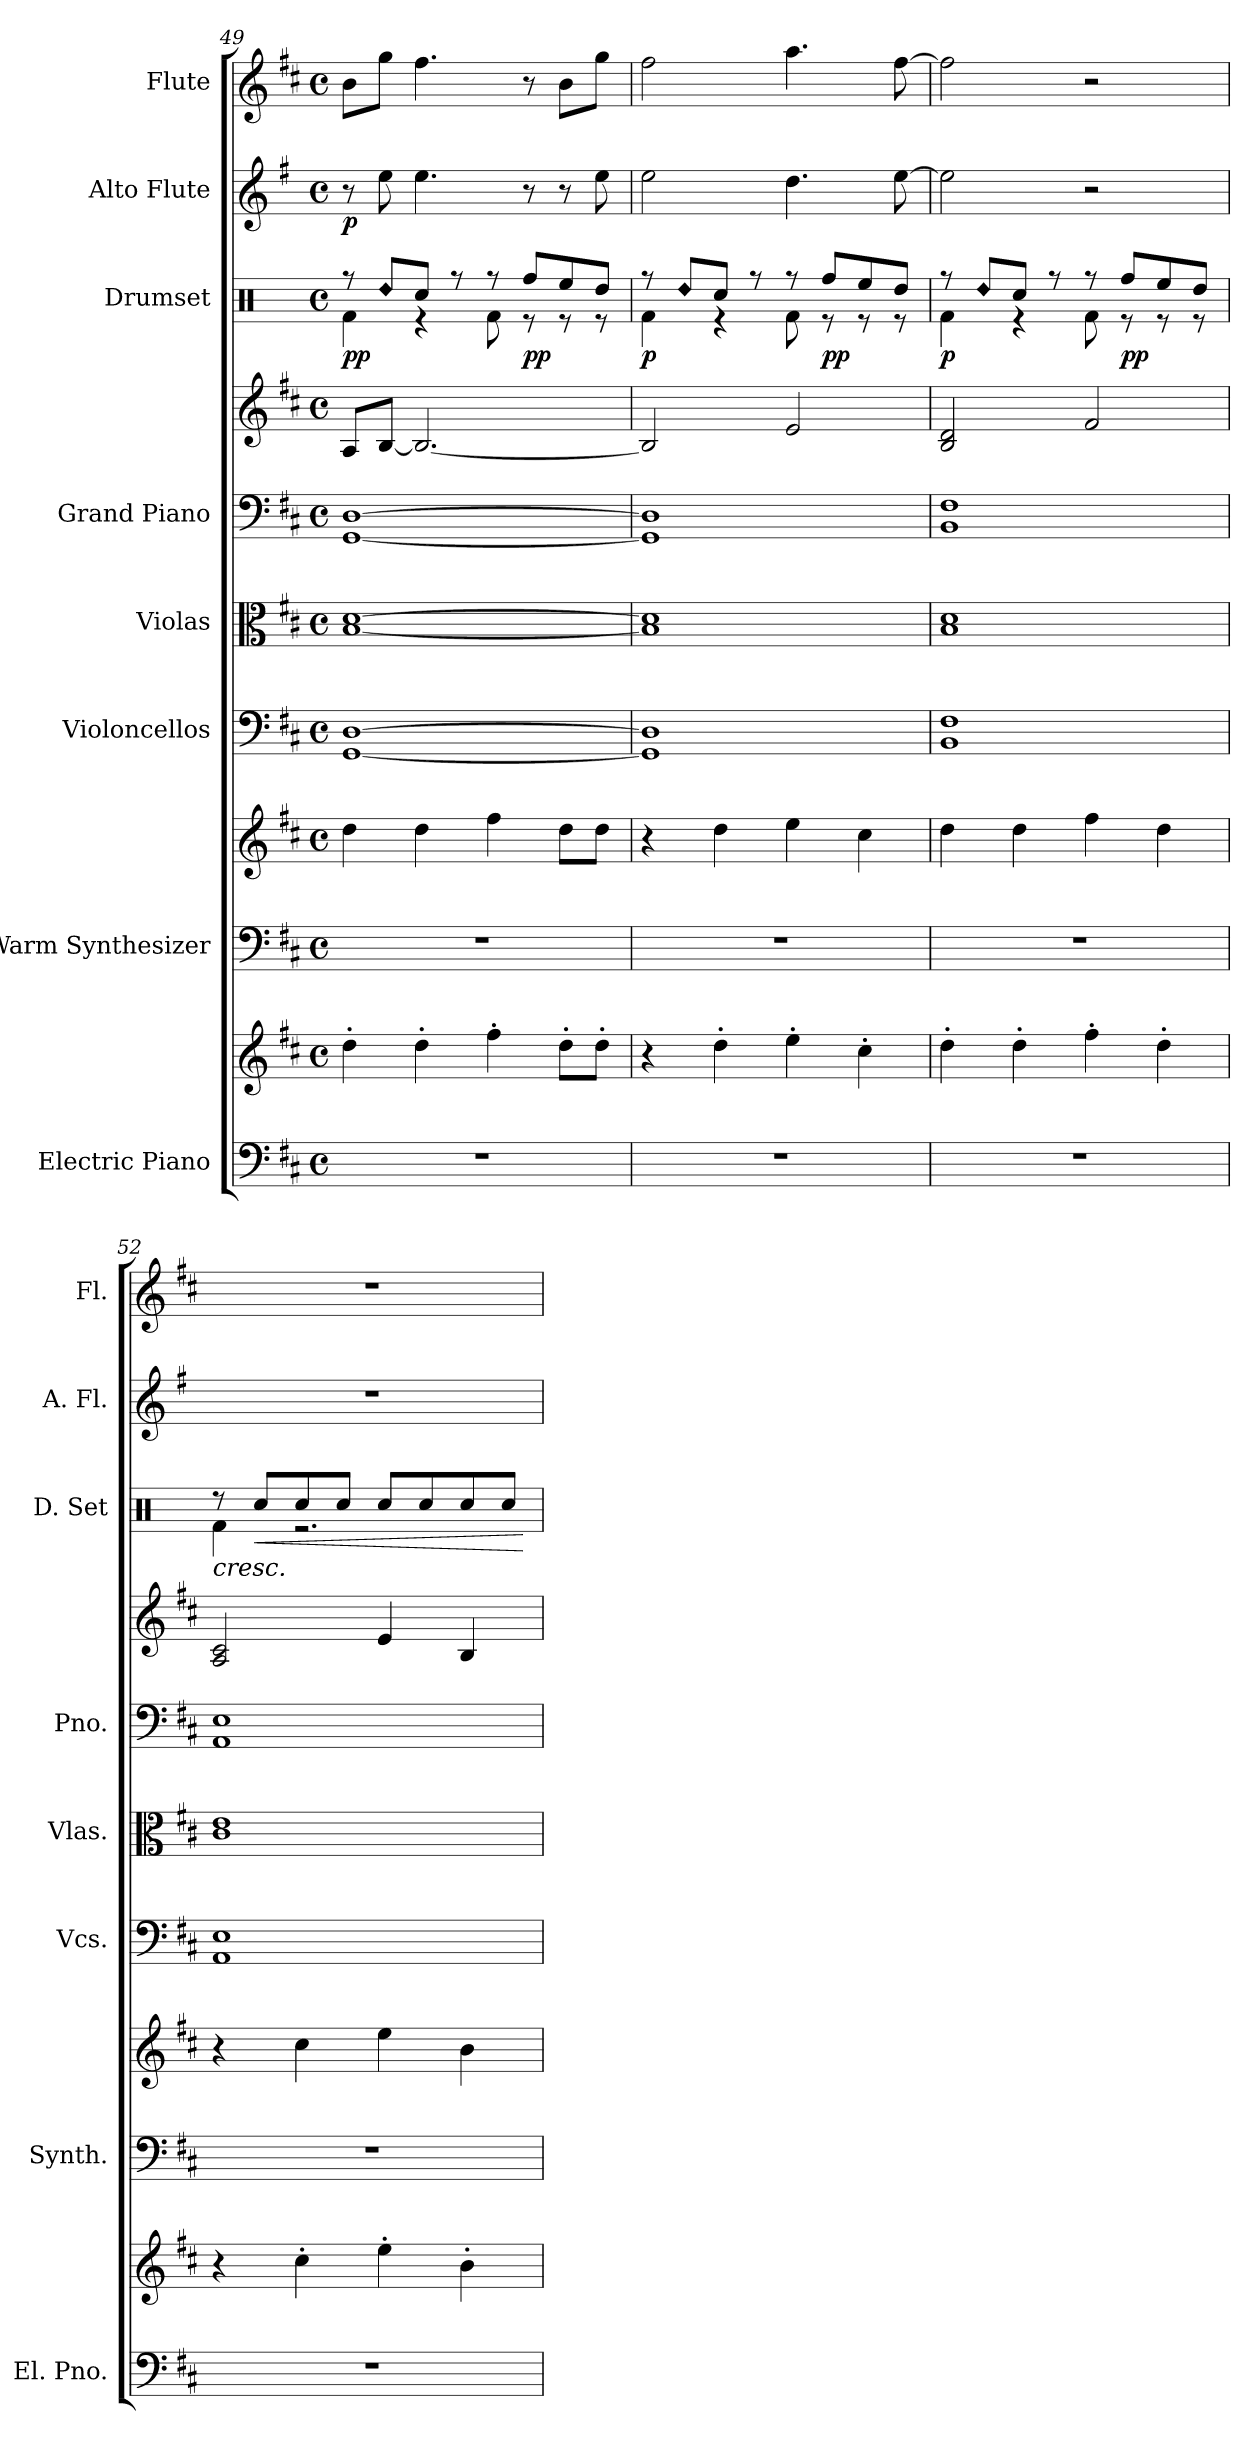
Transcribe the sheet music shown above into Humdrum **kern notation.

**kern	**kern	**kern	**kern	**kern	**kern	**kern	**kern	**kern	**dynam	**kern	**dynam	**kern
*part8	*part8	*part7	*part7	*part6	*part5	*part4	*part4	*part3	*part3	*part2	*part2	*part1
*staff11	*staff10	*staff9	*staff8	*staff7	*staff6	*staff5	*staff4	*staff3	*staff3	*staff2	*staff2	*staff1
*I"Electric Piano	*	*I"Warm Synthesizer	*	*I"Violoncellos	*I"Violas	*I"Grand Piano	*	*I"Drumset	*	*I"Alto Flute	*	*I"Flute
*I'El. Pno.	*	*I'Synth.	*	*I'Vcs.	*I'Vlas.	*I'Pno.	*	*I'D. Set	*	*I'A. Fl.	*	*I'Fl.
*clefF4	*clefG2	*clefF4	*clefG2	*clefF4	*clefC3	*clefF4	*clefG2	*clefX	*	*clefG2	*	*clefG2
*	*	*	*	*	*	*	*	*	*	*ITrd3c5	*	*
*k[f#c#]	*k[f#c#]	*k[f#c#]	*k[f#c#]	*k[f#c#]	*k[f#c#]	*k[f#c#]	*k[f#c#]	*k[]	*	*k[f#c#]	*	*k[f#c#]
*M4/4	*M4/4	*M4/4	*M4/4	*M4/4	*M4/4	*M4/4	*M4/4	*M4/4	*	*M4/4	*	*M4/4
*met(c)	*met(c)	*met(c)	*met(c)	*met(c)	*met(c)	*met(c)	*met(c)	*met(c)	*	*met(c)	*	*met(c)
=49	=49	=49	=49	=49	=49	=49	=49	=49	=49	=49	=49	=49
*	*	*	*	*	*	*	*	*^	*	*	*	*
!	!	!	!	!	!	!	!	!	!	!LO:DY:b	!	!	!
!	!	!	!	!	!	!	!	!	!	!LO:DY:n=1:b	!	!LO:DY:b	!
1r	4dd'\	1r	4dd\	[1GG [1D	[1B [1d	[1GG [1D	8A/L	8r	4Rf\	p p	8r	p	8b\L
!	!	!	!	!	!	!	!	!LO:N:head=diamond	!	!	!	!	!
.	.	.	.	.	.	.	[8B/J	8Rdd/L	.	.	8b\	.	8gg\J
.	4dd'\	.	4dd\	.	.	.	2.B/_	8Rcc/J	4r	.	4.b\	.	4.ff#\
.	.	.	.	.	.	.	.	8r	.	.	.	.	.
.	4ff#'\	.	4ff#\	.	.	.	.	8r	8Rf\	.	.	.	.
!	!	!	!	!	!	!	!	!	!	!LO:DY:n=2:b	!	!	!
.	.	.	.	.	.	.	.	8Rff/L	8r	pp	8r	.	8r
.	8dd'\L	.	8dd\L	.	.	.	.	8Ree/	8r	.	8r	.	8b\L
.	8dd'\J	.	8dd\J	.	.	.	.	8Rdd/J	8r	.	8b\	.	8gg\J
=50	=50	=50	=50	=50	=50	=50	=50	=50	=50	=50	=50	=50	=50
!	!	!	!	!	!	!	!	!	!	!LO:DY:b	!	!	!
1r	4r	1r	4r	1GG] 1D]	1B] 1d]	1GG] 1D]	2B/]	8r	4Rf\	p	2b\	.	2ff#\
!	!	!	!	!	!	!	!	!LO:N:head=diamond	!	!	!	!	!
.	.	.	.	.	.	.	.	8Rdd/L	.	.	.	.	.
.	4dd'\	.	4dd\	.	.	.	.	8Rcc/J	4r	.	.	.	.
.	.	.	.	.	.	.	.	8r	.	.	.	.	.
.	4ee'\	.	4ee\	.	.	.	2e/	8r	8Rf\	.	4.a\	.	4.aa\
!	!	!	!	!	!	!	!	!	!	!LO:DY:b	!	!	!
.	.	.	.	.	.	.	.	8Rff/L	8r	pp	.	.	.
.	4cc#'\	.	4cc#\	.	.	.	.	8Ree/	8r	.	.	.	.
.	.	.	.	.	.	.	.	8Rdd/J	8r	.	[8b\	.	[8ff#\
=51	=51	=51	=51	=51	=51	=51	=51	=51	=51	=51	=51	=51	=51
!	!	!	!	!	!	!	!	!	!	!LO:DY:b	!	!	!
1r	4dd'\	1r	4dd\	1BB 1F#	1B 1d	1BB 1F#	2B/ 2d/	8r	4Rf\	p	2b\]	.	2ff#\]
!	!	!	!	!	!	!	!	!LO:N:head=diamond	!	!	!	!	!
.	.	.	.	.	.	.	.	8Rdd/L	.	.	.	.	.
.	4dd'\	.	4dd\	.	.	.	.	8Rcc/J	4r	.	.	.	.
.	.	.	.	.	.	.	.	8r	.	.	.	.	.
.	4ff#'\	.	4ff#\	.	.	.	2f#/	8r	8Rf\	.	2r	.	2r
!	!	!	!	!	!	!	!	!	!	!LO:DY:b	!	!	!
.	.	.	.	.	.	.	.	8Rff/L	8r	pp	.	.	.
.	4dd'\	.	4dd\	.	.	.	.	8Ree/	8r	.	.	.	.
.	.	.	.	.	.	.	.	8Rdd/J	8r	.	.	.	.
!!LO:PB:g=z
=52	=52	=52	=52	=52	=52	=52	=52	=52	=52	=52	=52	=52	=52
!	!	!	!	!	!	!	!	!	!	!LO:HP:b	!	!	!
1r	4r	1r	4r	1AA 1E	1c# 1e	1AA 1E	2A/ 2c#/	8r	4Rf\	<	1r	.	1r
!	!	!	!	!	!	!	!	!	!	!LO:HP:b	!	!	!
.	.	.	.	.	.	.	.	8Rcc/L	.	<	.	.	.
.	4cc#'\	.	4cc#\	.	.	.	.	8Rcc/	2.r	.	.	.	.
.	.	.	.	.	.	.	.	8Rcc/J	.	.	.	.	.
.	4ee'\	.	4ee\	.	.	.	4e/	8Rcc/L	.	.	.	.	.
.	.	.	.	.	.	.	.	8Rcc/	.	.	.	.	.
.	4b'\	.	4b\	.	.	.	4B/	8Rcc/	.	.	.	.	.
.	.	.	.	.	.	.	.	8Rcc/J	.	.	.	.	.
*	*	*	*	*	*	*	*	*v	*v	*	*	*	*
.	.	.	.	.	.	.	.	.	[ [	.	.	.
=	=	=	=	=	=	=	=	=	=	=	=	=
*-	*-	*-	*-	*-	*-	*-	*-	*-	*-	*-	*-	*-
